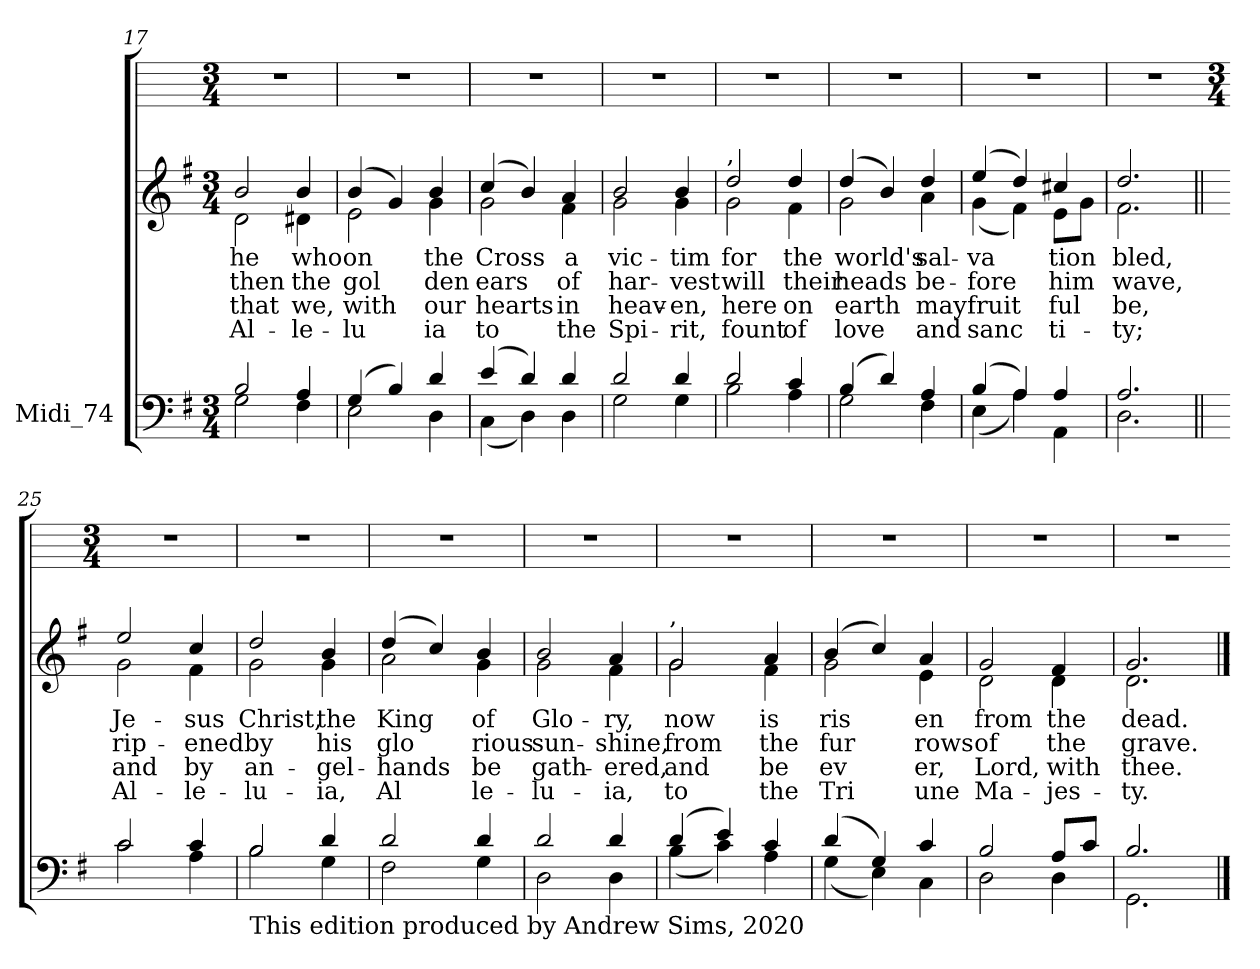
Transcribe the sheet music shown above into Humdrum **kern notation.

**kern	**kern	**text	**text	**text	**text	**kern
*part3	*part2	*part2	*part2	*part2	*part2	*part1
*staff3	*staff2	*staff2	*staff2	*staff2	*staff2	*staff1
*I"Midi_74	*	*	*	*	*	*
!!LO:LB:g=z
*clefF4	*clefG2	*	*	*	*	*
*k[f#]	*k[f#]	*	*	*	*	*
*G:	*G:	*	*	*	*	*
*M3/4	*M3/4	*	*	*	*	*M3/4
=17	=17	=17	=17	=17	=17	=17
*^	*	*	*	*	*	*
!	!	!	!LO:LY:b	!LO:LY:b	!LO:LY:b	!LO:LY:b	!
*	*	*^	*	*	*	*	*
2B/	2G\	2b/	2d\	he	then	that	Al-	2.r
!	!	!	!	!LO:LY:b	!LO:LY:b	!LO:LY:b	!LO:LY:b	!
4A/	4F#\	4b/	4d#X\	-who	the	we,	le-	.
=18	=18	=18	=18	=18	=18	=18	=18	=18
!	!	!	!	!LO:LY:b	!LO:LY:b	!LO:LY:b	!LO:LY:b	!
(>4G/	2E\	(>4b/	2e\	-on	gol	with	lu	2.r
4B/)	.	4g/)	.	.	.	.	.	.
!	!	!	!	!LO:LY:b	!LO:LY:b	!LO:LY:b	!LO:LY:b	!
4d/	4D\	4b/	4g\	the	den	our	ia	.
=19	=19	=19	=19	=19	=19	=19	=19	=19
!	!	!	!	!LO:LY:b	!LO:LY:b	!LO:LY:b	!LO:LY:b	!
(>4e/	(<4C\	(>4cc/	2g\	Cross	ears	hearts	to	2.r
4d/)	4D\)	4b/)	.	.	.	.	.	.
!	!	!	!	!LO:LY:b	!LO:LY:b	!LO:LY:b	!LO:LY:b	!
4d/	4D\	4a/	4f#\	a	of	in	the	.
=20	=20	=20	=20	=20	=20	=20	=20	=20
!	!	!	!	!LO:LY:b	!LO:LY:b	!LO:LY:b	!LO:LY:b	!
2d/	2G\	2b/	2g\	vic-	-har-	-heav-	-Spi-	2.r
!	!	!	!	!LO:LY:b	!LO:LY:b	!LO:LY:b	!LO:LY:b	!
4d/	4G\	4b/	4g\	-tim	vest	en,	rit,	.
=21	=21	=21	=21	=21	=21	=21	=21	=21
!	!	!LO:TX:a:t=,	!	!	!	!	!	!
!	!	!	!	!LO:LY:b	!LO:LY:b	!LO:LY:b	!LO:LY:b	!
2d/	2B\	2dd/	2g\	for	will	here	fount	2.r
!	!	!	!	!LO:LY:b	!LO:LY:b	!LO:LY:b	!LO:LY:b	!
4c/	4A\	4dd/	4f#\	the	their	on	of	.
=22	=22	=22	=22	=22	=22	=22	=22	=22
!	!	!	!	!LO:LY:b	!LO:LY:b	!LO:LY:b	!LO:LY:b	!
(>4B/	2G\	(>4dd/	2g\	world's	heads	earth	love	2.r
4d/)	.	4b/)	.	.	.	.	.	.
!	!	!	!	!LO:LY:b	!LO:LY:b	!LO:LY:b	!LO:LY:b	!
4A/	4F#\	4dd/	4a\	sal-	-be-	-may	and	.
=23	=23	=23	=23	=23	=23	=23	=23	=23
!	!	!	!	!LO:LY:b	!LO:LY:b	!LO:LY:b	!LO:LY:b	!
(>4B/	(4E\	(>4ee/	(<4g\	va	fore	fruit	sanc	2.r
4A/)	4A\)	4dd/)	4f#\)	.	.	.	.	.
!	!	!	!	!LO:LY:b	!LO:LY:b	!LO:LY:b	!LO:LY:b	!
4A/	4AA\	4cc#X/	8e\L	tion	him	ful	ti-	.
.	.	.	8g\J	.	.	.	.	.
=24	=24	=24	=24	=24	=24	=24	=24	=24
!	!	!	!	!LO:LY:b	!LO:LY:b	!LO:LY:b	!LO:LY:b	!
2.A/	2.D\	2.dd/	2.f#\	-bled,	wave,	be,	ty;	2.r
!!LO:LB:g=z
=25||	=25||	=25||	=25||	=25	=25	=25	=25	=25
*	*	*	*	*	*	*	*	*M3/4
!	!	!	!	!LO:LY:b	!LO:LY:b	!LO:LY:b	!LO:LY:b	!
2c/	2c\	2ee/	2g\	Je-	-rip-	-and	Al-	2.r
!	!	!	!	!LO:LY:b	!LO:LY:b	!LO:LY:b	!LO:LY:b	!
4c/	4A\	4cc/	4f#\	-sus	ened	by	le-	.
=26	=26	=26	=26	=26	=26	=26	=26	=26
!LO:TX:b:t=This edition produced by Andrew Sims, 2020	!	!	!	!	!	!	!	!
!	!	!	!	!LO:LY:b	!LO:LY:b	!LO:LY:b	!LO:LY:b	!
2B/	2B\	2dd/	2g\	-Christ,	by	an-	-lu-	2.r
!	!	!	!	!LO:LY:b	!LO:LY:b	!LO:LY:b	!LO:LY:b	!
4d/	4G\	4b/	4g\	-the	his	gel-	-ia,	.
=27	=27	=27	=27	=27	=27	=27	=27	=27
!	!	!	!	!LO:LY:b	!LO:LY:b	!LO:LY:b	!LO:LY:b	!
2d/	2F#\	(>4dd/	2a\	King	glo	hands	Al	2.r
.	.	4cc/)	.	.	.	.	.	.
!	!	!	!	!LO:LY:b	!LO:LY:b	!LO:LY:b	!LO:LY:b	!
4d/	4G\	4b/	4g\	of	rious	be	le-	.
=28	=28	=28	=28	=28	=28	=28	=28	=28
!	!	!	!	!LO:LY:b	!LO:LY:b	!LO:LY:b	!LO:LY:b	!
2d/	2D\	2b/	2g\	-Glo-	-sun-	-gath-	-lu-	2.r
!	!	!	!	!LO:LY:b	!LO:LY:b	!LO:LY:b	!LO:LY:b	!
4d/	4D\	4a/	4f#\	-ry,	shine,	ered,	ia,	.
=29	=29	=29	=29	=29	=29	=29	=29	=29
!	!	!LO:TX:a:t=,	!	!	!	!	!	!
!	!	!	!	!LO:LY:b	!LO:LY:b	!LO:LY:b	!LO:LY:b	!
(>4d/	(<4B\	2g/	2g\	now	from	and	to	2.r
4e/)	4c\)	.	.	.	.	.	.	.
!	!	!	!	!LO:LY:b	!LO:LY:b	!LO:LY:b	!LO:LY:b	!
4c/	4A\	4a/	4f#\	is	the	be	the	.
=30	=30	=30	=30	=30	=30	=30	=30	=30
!	!	!	!	!LO:LY:b	!LO:LY:b	!LO:LY:b	!LO:LY:b	!
(4d/	(<4G\	(>4b/	2g\	ris	fur	ev	Tri	2.r
4G/)	4E\)	4cc/)	.	.	.	.	.	.
!	!	!	!	!LO:LY:b	!LO:LY:b	!LO:LY:b	!LO:LY:b	!
4c/	4C\	4a/	4e\	en	rows	er,	une	.
=31	=31	=31	=31	=31	=31	=31	=31	=31
!	!	!	!	!LO:LY:b	!LO:LY:b	!LO:LY:b	!LO:LY:b	!
2B/	2D\	2g/	2d\	from	of	Lord,	Ma-	2.r
!	!	!	!	!LO:LY:b	!LO:LY:b	!LO:LY:b	!LO:LY:b	!
8A/L	4D\	4f#/	4d\	-the	the	with	jes-	.
8c/J	.	.	.	.	.	.	.	.
=32	=32	=32	=32	=32	=32	=32	=32	=32
!	!	!	!	!LO:LY:b	!LO:LY:b	!LO:LY:b	!LO:LY:b	!
2.B/	2.GG\	2.g/	2.d\	-dead.	grave.	thee.	ty.	2.r
*v	*v	*	*	*	*	*	*	*
*	*v	*v	*	*	*	*	*
==	==	=	=	=	=	=
*-	*-	*-	*-	*-	*-	*-
